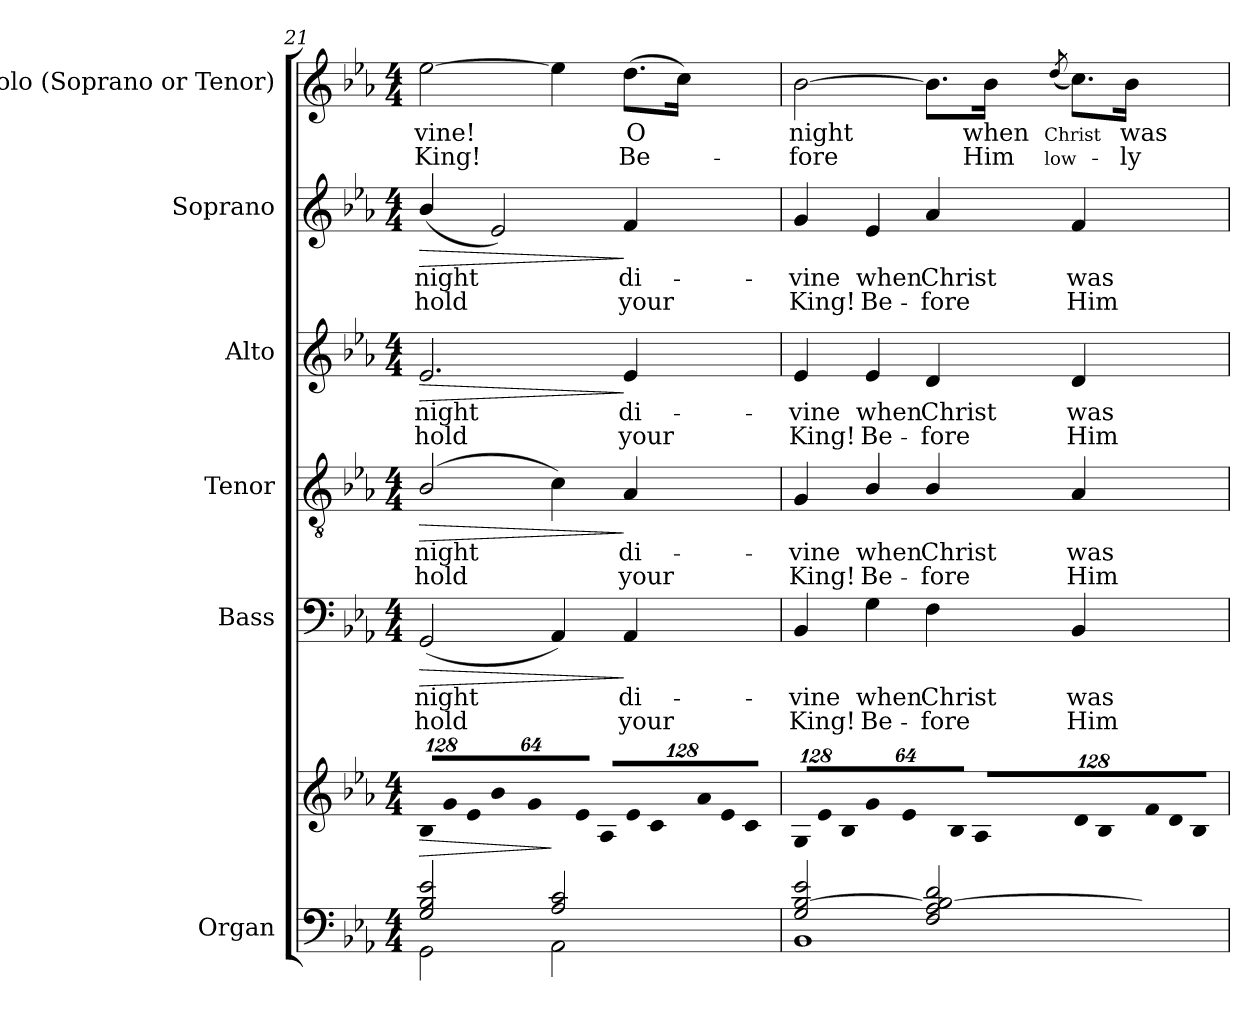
**kern	**kern	**dynam	**kern	**text	**text	**dynam	**kern	**text	**text	**dynam	**kern	**text	**text	**dynam	**kern	**text	**text	**dynam	**kern	**text	**text
*part6	*part6	*part6	*part5	*part5	*part5	*part5	*part4	*part4	*part4	*part4	*part3	*part3	*part3	*part3	*part2	*part2	*part2	*part2	*part1	*part1	*part1
*staff7	*staff6	*staff6/7	*staff5	*staff5	*staff5	*staff5	*staff4	*staff4	*staff4	*staff4	*staff3	*staff3	*staff3	*staff3	*staff2	*staff2	*staff2	*staff2	*staff1	*staff1	*staff1
*I"Organ	*	*	*I"Bass	*	*	*	*I"Tenor	*	*	*	*I"Alto	*	*	*	*I"Soprano	*	*	*	*I"Solo  (Soprano or Tenor)	*	*
*I'Org.	*	*	*I'B.	*	*	*	*I'T.	*	*	*	*I'A.	*	*	*	*I'S.	*	*	*	*I'Solo	*	*
*clefF4	*clefG2	*	*clefF4	*	*	*	*clefGv2	*	*	*	*clefG2	*	*	*	*clefG2	*	*	*	*clefG2	*	*
*	*	*	*	*	*	*	*ITrd7c12	*	*	*	*	*	*	*	*	*	*	*	*	*	*
*k[b-e-a-]	*k[b-e-a-]	*	*k[b-e-a-]	*	*	*	*k[b-e-a-]	*	*	*	*k[b-e-a-]	*	*	*	*k[b-e-a-]	*	*	*	*k[b-e-a-]	*	*
*E-:	*E-:	*	*E-:	*	*	*	*E-:	*	*	*	*E-:	*	*	*	*E-:	*	*	*	*E-:	*	*
*M4/4	*M4/4	*	*M4/4	*	*	*	*M4/4	*	*	*	*M4/4	*	*	*	*M4/4	*	*	*	*M4/4	*	*
=21	=21	=21	=21	=21	=21	=21	=21	=21	=21	=21	=21	=21	=21	=21	=21	=21	=21	=21	=21	=21	=21
*^	*	*	*	*	*	*	*	*	*	*	*	*	*	*	*	*	*	*	*	*	*
*	*	*Xbrackettup	*	*	*	*	*	*	*	*	*	*	*	*	*	*	*	*	*	*	*	*
!	!	!LO:N:vis=8	!LO:HP:b	!	!	!	!	!	!	!	!	!	!	!	!	!	!	!	!	!	!	!
!	!	!	!	!	!LO:LY:b:color=#000000	!LO:LY:b:color=#000000	!LO:HP:b	!	!	!	!	!	!	!	!	!	!	!	!	!	!	!
!	!	!	!	!	!	!	!	!	!LO:LY:b:color=#000000	!LO:LY:b:color=#000000	!LO:HP:b	!	!	!	!	!	!	!	!	!	!	!
!	!	!	!	!	!	!	!	!	!	!	!	!	!LO:LY:b:color=#000000	!LO:LY:b:color=#000000	!LO:HP:b	!	!	!	!	!	!	!
!	!	!	!	!	!	!	!	!	!	!	!	!	!	!	!	!	!LO:LY:b:color=#000000	!LO:LY:b:color=#000000	!LO:HP:b	!	!	!
!	!	!	!	!	!	!	!	!	!	!	!	!	!	!	!	!	!	!	!	!	!LO:LY:b:color=#000000	!LO:LY:b:color=#000000
2Gi/ 2B-i 2e-i	2GGi\	1024%85B-i/L	>	(2GGi/	night	-hold	>	(2BB-i/	night	-hold	>	2.e-i/	night	-hold	>	(4b-i/	night	-hold	>	[>2ee-i\	-vine!	King!
!	!	!LO:N:vis=8	!	!	!	!	!	!	!	!	!	!	!	!	!	!	!	!	!	!	!	!
.	.	1024%85gi/	.	.	.	.	.	.	.	.	.	.	.	.	.	.	.	.	.	.	.	.
!	!	!LO:N:vis=8	!	!	!	!	!	!	!	!	!	!	!	!	!	!	!	!	!	!	!	!
.	.	512%43e-i/	.	.	.	.	.	.	.	.	.	.	.	.	.	.	.	.	.	.	.	.
!	!	!LO:N:vis=8	!	!	!	!	!	!	!	!	!	!	!	!	!	!	!	!	!	!	!	!
.	.	1024%85b-i/	.	.	.	.	.	.	.	.	.	.	.	.	.	2e-i/)	.	.	.	.	.	.
!	!	!LO:N:vis=8	!	!	!	!	!	!	!	!	!	!	!	!	!	!	!	!	!	!	!	!
.	.	1024%85gi/	.	.	.	.	.	.	.	.	.	.	.	.	.	.	.	.	.	.	.	.
!	!	!LO:N:vis=8	!	!	!	!	!	!	!	!	!	!	!	!	!	!	!	!	!	!	!	!
.	.	512%43e-i/J	.	.	.	.	.	.	.	.	.	.	.	.	.	.	.	.	.	.	.	.
!	!	!LO:N:vis=8	!	!	!	!	!	!	!	!	!	!	!	!	!	!	!	!	!	!	!	!
2A-i/ 2ci	2AA-i\	1024%85A-i/L	]	4AA-i/)	.	.	.	4Ci\)	.	.	.	.	.	.	.	.	.	.	.	4ee-i\]	.	.
!	!	!LO:N:vis=8	!	!	!	!	!	!	!	!	!	!	!	!	!	!	!	!	!	!	!	!
.	.	1024%85e-i/	.	.	.	.	.	.	.	.	.	.	.	.	.	.	.	.	.	.	.	.
!	!	!LO:N:vis=8	!	!	!	!	!	!	!	!	!	!	!	!	!	!	!	!	!	!	!	!
.	.	512%43ci/	.	.	.	.	.	.	.	.	.	.	.	.	.	.	.	.	.	.	.	.
!	!	!LO:N:vis=8	!	!	!	!	!	!	!	!	!	!	!	!	!	!	!	!	!	!	!	!
!	!	!	!	!	!LO:LY:b:color=#000000	!LO:LY:b:color=#000000	!	!	!	!	!	!	!	!	!	!	!	!	!	!	!	!
!	!	!	!	!	!	!	!	!	!LO:LY:b:color=#000000	!LO:LY:b:color=#000000	!	!	!	!	!	!	!	!	!	!	!	!
!	!	!	!	!	!	!	!	!	!	!	!	!	!LO:LY:b:color=#000000	!LO:LY:b:color=#000000	!	!	!	!	!	!	!	!
!	!	!	!	!	!	!	!	!	!	!	!	!	!	!	!	!	!LO:LY:b:color=#000000	!LO:LY:b:color=#000000	!	!	!	!
!	!	!	!	!	!	!	!	!	!	!	!	!	!	!	!	!	!	!	!	!	!LO:LY:b:color=#000000	!LO:LY:b:color=#000000
.	.	1024%85a-i/	.	4AA-i/	di-	your	]	4AA-i/	di-	your	]	4e-i/	di-	your	]	4fi/	di-	your	]	(8.ddi\L	O	Be-
!	!	!LO:N:vis=8	!	!	!	!	!	!	!	!	!	!	!	!	!	!	!	!	!	!	!	!
.	.	1024%85e-i/	.	.	.	.	.	.	.	.	.	.	.	.	.	.	.	.	.	.	.	.
!	!	!LO:N:vis=8	!	!	!	!	!	!	!	!	!	!	!	!	!	!	!	!	!	!	!	!
.	.	512%43ci/J	.	.	.	.	.	.	.	.	.	.	.	.	.	.	.	.	.	.	.	.
.	.	.	.	.	.	.	.	.	.	.	.	.	.	.	.	.	.	.	.	16cci\Jk)	.	.
=22	=22	=22	=22	=22	=22	=22	=22	=22	=22	=22	=22	=22	=22	=22	=22	=22	=22	=22	=22	=22	=22	=22
!	!	!LO:N:vis=8	!	!	!	!	!	!	!	!	!	!	!	!	!	!	!	!	!	!	!	!
!	!	!	!	!	!LO:LY:b:color=#000000	!LO:LY:b:color=#000000	!	!	!	!	!	!	!	!	!	!	!	!	!	!	!	!
!	!	!	!	!	!	!	!	!	!LO:LY:b:color=#000000	!LO:LY:b:color=#000000	!	!	!	!	!	!	!	!	!	!	!	!
!	!	!	!	!	!	!	!	!	!	!	!	!	!LO:LY:b:color=#000000	!LO:LY:b:color=#000000	!	!	!	!	!	!	!	!
!	!	!	!	!	!	!	!	!	!	!	!	!	!	!	!	!	!LO:LY:b:color=#000000	!LO:LY:b:color=#000000	!	!	!	!
!	!	!	!	!	!	!	!	!	!	!	!	!	!	!	!	!	!	!	!	!	!LO:LY:b:color=#000000	!LO:LY:b:color=#000000
2Gi/ [>2B-i 2e-i	1BB-i	1024%85Gi/L	.	4BB-i/	-vine	King!	.	4GGi/	-vine	King!	.	4e-i/	-vine	King!	.	4gi/	-vine	King!	.	[>2b-i\	night	-fore
!	!	!LO:N:vis=8	!	!	!	!	!	!	!	!	!	!	!	!	!	!	!	!	!	!	!	!
.	.	1024%85e-i/	.	.	.	.	.	.	.	.	.	.	.	.	.	.	.	.	.	.	.	.
!	!	!LO:N:vis=8	!	!	!	!	!	!	!	!	!	!	!	!	!	!	!	!	!	!	!	!
.	.	512%43B-i/	.	.	.	.	.	.	.	.	.	.	.	.	.	.	.	.	.	.	.	.
!	!	!LO:N:vis=8	!	!	!	!	!	!	!	!	!	!	!	!	!	!	!	!	!	!	!	!
!	!	!	!	!	!LO:LY:b:color=#000000	!LO:LY:b:color=#000000	!	!	!	!	!	!	!	!	!	!	!	!	!	!	!	!
!	!	!	!	!	!	!	!	!	!LO:LY:b:color=#000000	!LO:LY:b:color=#000000	!	!	!	!	!	!	!	!	!	!	!	!
!	!	!	!	!	!	!	!	!	!	!	!	!	!LO:LY:b:color=#000000	!LO:LY:b:color=#000000	!	!	!	!	!	!	!	!
!	!	!	!	!	!	!	!	!	!	!	!	!	!	!	!	!	!LO:LY:b:color=#000000	!LO:LY:b:color=#000000	!	!	!	!
.	.	1024%85gi/	.	4Gi\	when	Be-	.	4BB-i/	when	Be-	.	4e-i/	when	Be-	.	4e-i/	when	Be-	.	.	.	.
!	!	!LO:N:vis=8	!	!	!	!	!	!	!	!	!	!	!	!	!	!	!	!	!	!	!	!
.	.	1024%85e-i/	.	.	.	.	.	.	.	.	.	.	.	.	.	.	.	.	.	.	.	.
!	!	!LO:N:vis=8	!	!	!	!	!	!	!	!	!	!	!	!	!	!	!	!	!	!	!	!
.	.	512%43B-i/J	.	.	.	.	.	.	.	.	.	.	.	.	.	.	.	.	.	.	.	.
!	!	!LO:N:vis=8	!	!	!	!	!	!	!	!	!	!	!	!	!	!	!	!	!	!	!	!
!	!	!	!	!	!LO:LY:b:color=#000000	!LO:LY:b:color=#000000	!	!	!	!	!	!	!	!	!	!	!	!	!	!	!	!
!	!	!	!	!	!	!	!	!	!LO:LY:b:color=#000000	!LO:LY:b:color=#000000	!	!	!	!	!	!	!	!	!	!	!	!
!	!	!	!	!	!	!	!	!	!	!	!	!	!LO:LY:b:color=#000000	!LO:LY:b:color=#000000	!	!	!	!	!	!	!	!
!	!	!	!	!	!	!	!	!	!	!	!	!	!	!	!	!	!LO:LY:b:color=#000000	!LO:LY:b:color=#000000	!	!	!	!
2Fi/ 2A-i 2B-i_> 2di	.	1024%85A-i/L	.	4Fi\	Christ	-fore	.	4BB-i/	Christ	-fore	.	4di/	Christ	-fore	.	4a-i/	Christ	-fore	.	8.b-i\L]	.	.
!	!	!LO:N:vis=8	!	!	!	!	!	!	!	!	!	!	!	!	!	!	!	!	!	!	!	!
.	.	1024%85di/	.	.	.	.	.	.	.	.	.	.	.	.	.	.	.	.	.	.	.	.
!	!	!LO:N:vis=8	!	!	!	!	!	!	!	!	!	!	!	!	!	!	!	!	!	!	!	!
.	.	512%43B-i/	.	.	.	.	.	.	.	.	.	.	.	.	.	.	.	.	.	.	.	.
!	!	!	!	!	!	!	!	!	!	!	!	!	!	!	!	!	!	!	!	!	!LO:LY:b:color=#000000	!LO:LY:b:color=#000000
.	.	.	.	.	.	.	.	.	.	.	.	.	.	.	.	.	.	.	.	16b-i\Jk	when	Him
!	!	!	!	!	!	!	!	!	!	!	!	!	!	!	!	!	!	!	!	!	!LO:LY:b:color=#000000	!LO:LY:b:color=#000000
.	.	.	.	.	.	.	.	.	.	.	.	.	.	.	.	.	.	.	.	(8qddi/	Christ	low-
!	!	!LO:N:vis=8	!	!	!	!	!	!	!	!	!	!	!	!	!	!	!	!	!	!	!	!
!	!	!	!	!	!LO:LY:b:color=#000000	!LO:LY:b:color=#000000	!	!	!	!	!	!	!	!	!	!	!	!	!	!	!	!
!	!	!	!	!	!	!	!	!	!LO:LY:b:color=#000000	!LO:LY:b:color=#000000	!	!	!	!	!	!	!	!	!	!	!	!
!	!	!	!	!	!	!	!	!	!	!	!	!	!LO:LY:b:color=#000000	!LO:LY:b:color=#000000	!	!	!	!	!	!	!	!
!	!	!	!	!	!	!	!	!	!	!	!	!	!	!	!	!	!LO:LY:b:color=#000000	!LO:LY:b:color=#000000	!	!	!	!
.	.	1024%85fi/	.	4BB-i/	was	Him	.	4AA-i/	was	Him	.	4di/	was	Him	.	4fi/	was	Him	.	8.cci\L)	.	.
!	!	!LO:N:vis=8	!	!	!	!	!	!	!	!	!	!	!	!	!	!	!	!	!	!	!	!
.	.	1024%85di/	.	.	.	.	.	.	.	.	.	.	.	.	.	.	.	.	.	.	.	.
!	!	!LO:N:vis=8	!	!	!	!	!	!	!	!	!	!	!	!	!	!	!	!	!	!	!	!
.	.	512%43B-i/J	.	.	.	.	.	.	.	.	.	.	.	.	.	.	.	.	.	.	.	.
!	!	!	!	!	!	!	!	!	!	!	!	!	!	!	!	!	!	!	!	!	!LO:LY:b:color=#000000	!LO:LY:b:color=#000000
.	.	.	.	.	.	.	.	.	.	.	.	.	.	.	.	.	.	.	.	16b-i\Jk	was	-ly
*v	*v	*	*	*	*	*	*	*	*	*	*	*	*	*	*	*	*	*	*	*	*	*
=	=	=	=	=	=	=	=	=	=	=	=	=	=	=	=	=	=	=	=	=	=
*-	*-	*-	*-	*-	*-	*-	*-	*-	*-	*-	*-	*-	*-	*-	*-	*-	*-	*-	*-	*-	*-
